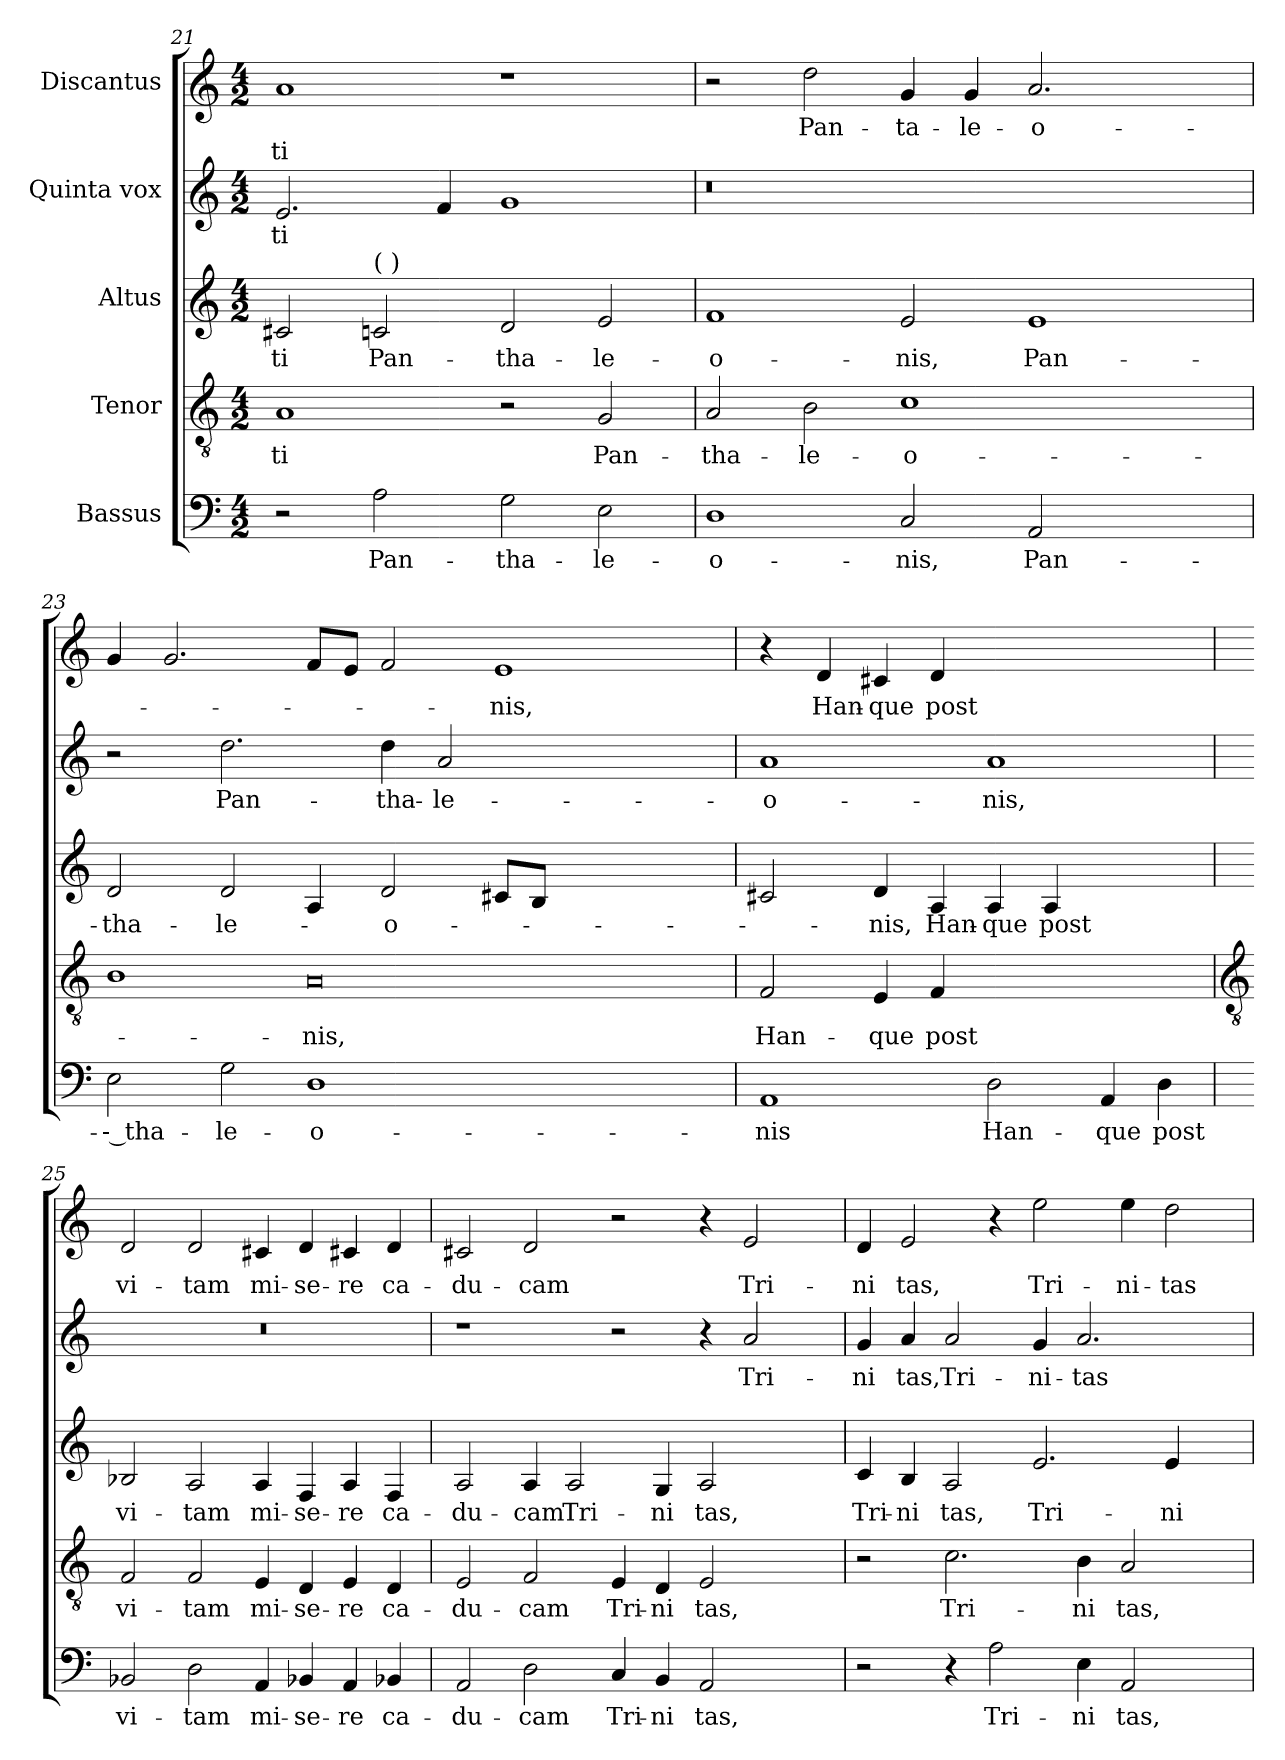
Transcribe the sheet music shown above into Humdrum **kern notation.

**kern	**text	**kern	**text	**kern	**text	**kern	**text	**kern	**text	**text
*part5	*part5	*part4	*part4	*part3	*part3	*part2	*part2	*part1	*part1	*part1
*staff5	*staff5	*staff4	*staff4	*staff3	*staff3	*staff2	*staff2	*staff1	*staff1	*staff1
*I"Bassus	*	*I"Tenor	*	*I"Altus	*	*I"Quinta vox	*	*I"Discantus	*	*
*clefF4	*	*clefGv2	*	*clefG2	*	*clefG2	*	*clefG2	*	*
*k[]	*	*k[]	*	*k[]	*	*k[]	*	*k[]	*	*
*C:	*	*C:	*	*C:	*	*C:	*	*C:	*	*
*M4/2	*	*M4/2	*	*M4/2	*	*M4/2	*	*M4/2	*	*
=21	=21	=21	=21	=21	=21	=21	=21	=21	=21	=21
!	!	!	!LO:LY:b	!	!LO:LY:b	!	!LO:LY:b	!	!	!LO:LY:b
2r	.	1A	-ti	2c#X	-ti	2.e	-ti	1a	.	-ti
!	!	!	!	!LO:TX:a:t=(  )	!	!	!	!	!	!
!	!LO:LY:b	!	!	!	!LO:LY:b	!	!	!	!	!
2A	Pan-	.	.	2c	Pan-	.	.	.	.	.
.	.	.	.	.	.	4f	.	.	.	.
!	!LO:LY:b	!	!	!	!LO:LY:b	!	!	!	!	!
2G	-tha-	2r	.	2d	-tha-	1g	.	1r	.	.
!	!LO:LY:b	!	!LO:LY:b	!	!LO:LY:b	!	!	!	!	!
2E	-le-	2G	Pan-	2e	-le-	.	.	.	.	.
=22	=22	=22	=22	=22	=22	=22	=22	=22	=22	=22
!	!LO:LY:b	!	!LO:LY:b	!	!LO:LY:b	!	!	!	!	!
1D	-o-	2A	-tha-	1f	-o-	0r	.	2r	.	.
!	!	!	!LO:LY:b	!	!	!	!	!	!LO:LY:b	!
.	.	2B	-le-	.	.	.	.	2dd	Pan-	.
!	!LO:LY:b	!	!LO:LY:b	!	!LO:LY:b	!	!	!	!LO:LY:b	!
2C	-nis,	1c	-o-	2e	-nis,	.	.	4g	-ta-	.
!	!	!	!	!	!	!	!	!	!LO:LY:b	!
.	.	.	.	.	.	.	.	4g	-le-	.
!	!LO:LY:b	!	!	!	!LO:LY:b	!	!	!	!LO:LY:b	!
2AA	Pan-	.	.	1e	Pan-	.	.	2.a	-o-	.
2ryy	.	2ryy	.	.	.	2ryy	.	.	.	.
.	.	.	.	.	.	.	.	4ryy	.	.
=23	=23	=23	=23	=23	=23	=23	=23	=23	=23	=23
!	!LO:LY:b	!	!	!	!LO:LY:b	!	!	!	!	!
2E	-- tha-	1B	.	2d	-tha-	2r	.	4g	.	.
.	.	.	.	.	.	.	.	2.g	.	.
!	!LO:LY:b	!	!	!	!LO:LY:b	!	!LO:LY:b	!	!	!
2G	-le-	.	.	2d	-le-	2.dd	Pan-	.	.	.
!	!LO:LY:b	!	!LO:LY:b	!	!	!	!	!	!	!
1D	-o-	0A	-nis,	4A	.	.	.	8fL	.	.
.	.	.	.	.	.	.	.	8eJ	.	.
!	!	!	!	!	!LO:LY:b	!	!LO:LY:b	!	!	!
.	.	.	.	2d	-o-	4dd	-tha-	2f	.	.
!	!	!	!	!	!	!	!LO:LY:b	!	!	!
.	.	.	.	.	.	2a	-le-	.	.	.
!	!	!	!	!	!	!	!	!	!LO:LY:b	!
.	.	.	.	8c#L	.	.	.	1e	-nis,	.
.	.	.	.	8BJ	.	.	.	.	.	.
1ryy	.	.	.	1ryy	.	1ryy	.	.	.	.
.	.	.	.	.	.	.	.	4ryy	.	.
=24	=24	=24	=24	=24	=24	=24	=24	=24	=24	=24
!	!LO:LY:b	!	!LO:LY:b	!	!	!	!LO:LY:b	!	!	!
1AA	-nis	2F	Han-	2c#X	.	1a	-o-	4r	.	.
!	!	!	!	!	!	!	!	!	!LO:LY:b	!
.	.	.	.	.	.	.	.	4d	Han-	.
!	!	!	!LO:LY:b	!	!LO:LY:b	!	!	!	!LO:LY:b	!
.	.	4E	-que	4d	-nis,	.	.	4c#X	-que	.
!	!	!	!LO:LY:b	!	!LO:LY:b	!	!	!	!LO:LY:b	!
.	.	4F	post	4A	Han-	.	.	4d	post	.
!	!LO:LY:b	!	!	!	!LO:LY:b	!	!LO:LY:b	!	!	!
2D	Han-	1ryy	.	4A	-que	1a	-nis,	1ryy	.	.
!	!	!	!	!	!LO:LY:b	!	!	!	!	!
.	.	.	.	4A	post	.	.	.	.	.
!	!LO:LY:b	!	!	!	!	!	!	!	!	!
4AA	-que	.	.	2ryy	.	.	.	.	.	.
!	!LO:LY:b	!	!	!	!	!	!	!	!	!
4D	post	.	.	.	.	.	.	.	.	.
!!LO:LB:g=z
=25	=25	=25	=25	=25	=25	=25	=25	=25	=25	=25
*	*	*clefGv2	*	*	*	*	*	*	*	*
!	!LO:LY:b	!	!LO:LY:b	!	!LO:LY:b	!	!	!	!LO:LY:b	!
*	*	*	*	*	*	*	*	*^	*	*
2BB-X	vi-	2F	vi-	2B-X	vi-	0r	.	2d	0ryy	vi-	.
!	!LO:LY:b	!	!LO:LY:b	!	!LO:LY:b	!	!	!	!	!LO:LY:b	!
2D	-tam	2F	-tam	2A	-tam	.	.	2d	.	-tam	.
!	!LO:LY:b	!	!LO:LY:b	!	!LO:LY:b	!	!	!	!	!LO:LY:b	!
4AA	mi-	4E	mi-	4A	mi-	.	.	4c#X	.	mi-	.
!	!LO:LY:b	!	!LO:LY:b	!	!LO:LY:b	!	!	!	!	!LO:LY:b	!
4BB-X	-se-	4D	-se-	4F	-se-	.	.	4d	.	-se-	.
!	!LO:LY:b	!	!LO:LY:b	!	!LO:LY:b	!	!	!	!	!LO:LY:b	!
4AA	-re	4E	-re	4A	-re	.	.	4c#X	.	-re	.
!	!LO:LY:b	!	!LO:LY:b	!	!LO:LY:b	!	!	!	!	!LO:LY:b	!
4BB-X	ca-	4D	ca-	4F	ca-	.	.	4d	.	ca-	.
=26	=26	=26	=26	=26	=26	=26	=26	=26	=26	=26	=26
!	!LO:LY:b	!	!LO:LY:b	!	!LO:LY:b	!	!	!	!	!LO:LY:b	!
2AA	-du-	2E	-du-	2A	-du-	1r	.	2c#X	1ryy	-du-	.
!	!LO:LY:b	!	!LO:LY:b	!	!LO:LY:b	!	!	!	!	!LO:LY:b	!
2D	-cam	2F	-cam	4A	-cam	.	.	2d	.	-cam	.
!	!	!	!	!	!LO:LY:b	!	!	!	!	!	!
.	.	.	.	2A	Tri-	.	.	.	.	.	.
!	!LO:LY:b	!	!LO:LY:b	!	!	!	!	!	!	!	!
4C	Tri-	4E	Tri-	.	.	2r	.	2r	2ryy	.	.
!	!LO:LY:b	!	!LO:LY:b	!	!LO:LY:b	!	!	!	!	!	!
4BB	-ni	4D	-ni	4G	-ni	.	.	.	.	.	.
!	!LO:LY:b	!	!LO:LY:b	!	!LO:LY:b	!	!	!	!	!	!
2AA	tas,	2E	tas,	2A	tas,	4r	.	4r	4ryy	.	.
!	!	!	!	!	!	!	!LO:LY:b	!	!	!LO:LY:b	!
.	.	.	.	.	.	2a	Tri-	2e	8ryy	Tri-	.
.	.	.	.	.	.	.	.	.	8ryy	.	.
4ryy	.	4ryy	.	4ryy	.	.	.	.	4ryy	.	.
=26	=26	=26	=26	=26	=26	=26	=26	=26	=26	=26	=26
!	!	!	!	!	!LO:LY:b	!	!LO:LY:b	!	!	!LO:LY:b	!
2r	.	2r	.	4c	Tri-	4g	-ni	4d	1ryy	-ni	.
!	!	!	!	!	!LO:LY:b	!	!LO:LY:b	!	!	!LO:LY:b	!
.	.	.	.	4B	-ni	4a	tas,	2e	.	tas,	.
!	!	!	!LO:LY:b	!	!LO:LY:b	!	!LO:LY:b	!	!	!	!
4r	.	2.c	Tri-	2A	tas,	2a	Tri-	.	.	.	.
!	!LO:LY:b	!	!	!	!	!	!	!	!	!	!
2A	Tri-	.	.	.	.	.	.	4r	.	.	.
!	!	!	!	!	!LO:LY:b	!	!LO:LY:b	!	!	!LO:LY:b	!
.	.	.	.	2.e	Tri-	4g	-ni-	2ee	1ryy	Tri-	.
!	!LO:LY:b	!	!LO:LY:b	!	!	!	!LO:LY:b	!	!	!	!
4E	-ni	4B	-ni	.	.	2.a	-tas	.	.	.	.
!	!LO:LY:b	!	!LO:LY:b	!	!	!	!	!	!	!LO:LY:b	!
2AA	tas,	2A	tas,	.	.	.	.	4ee	.	-ni-	.
!	!	!	!	!	!LO:LY:b	!	!	!	!	!LO:LY:b	!
.	.	.	.	4e	-ni-	.	.	2dd	.	-tas	.
4ryy	.	4ryy	.	4ryy	.	4ryy	.	.	4ryy	.	.
*	*	*	*	*	*	*	*	*v	*v	*	*
=	=	=	=	=	=	=	=	=	=	=
*-	*-	*-	*-	*-	*-	*-	*-	*-	*-	*-
